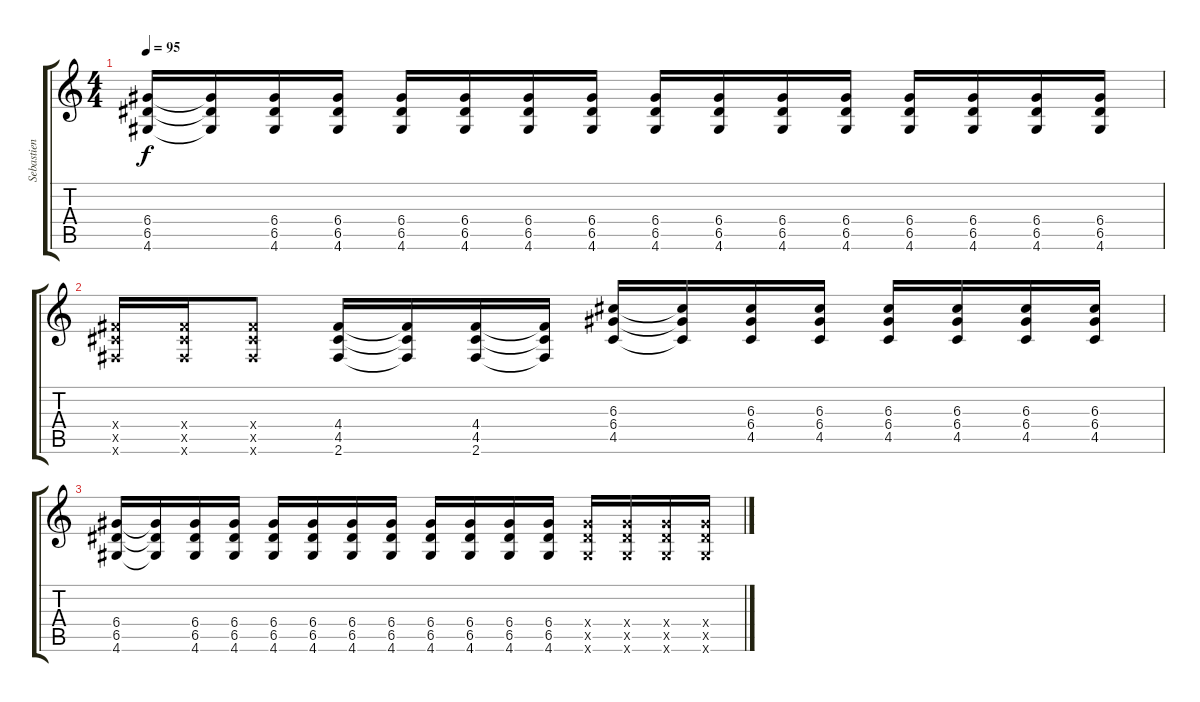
\track ("Sebastien Guitarra 2" "Sebastien ") {instrument distortionguitar}
\staff {score tabs}
\tuning (E4 B3 G3 D3 A2 E2) {hide}
\ts (4 4)
\tempo 95
\clef g2
\ks c
(6.4 6.5 4.6).16{dy f} (6.4{t} 6.5{t} 4.6{t}).16 (6.4 6.5 4.6).16 (6.4 6.5 4.6).16 (6.4 6.5 4.6).16 (6.4 6.5 4.6).16 (6.4 6.5 4.6).16 (6.4 6.5 4.6).16 (6.4 6.5 4.6).16 (6.4 6.5 4.6).16 (6.4 6.5 4.6).16 (6.4 6.5 4.6).16 (6.4 6.5 4.6).16 (6.4 6.5 4.6).16 (6.4 6.5 4.6).16 (6.4 6.5 4.6).16 |
(4.4{x} 4.5{x} 2.6{x}).16 (4.4{x} 4.5{x} 2.6{x}).16 (4.4{x} 4.5{x} 2.6{x}).8 (4.4 4.5 2.6).16 (4.4{t} 4.5{t} 2.6{t}).16 (4.4 4.5 2.6).16 (4.4{t} 4.5{t} 2.6{t}).16 (6.3 6.4 4.5).16 (6.3{t} 6.4{t} 4.5{t}).16 (6.3 6.4 4.5).16 (6.3 6.4 4.5).16 (6.3 6.4 4.5).16 (6.3 6.4 4.5).16 (6.3 6.4 4.5).16 (6.3 6.4 4.5).16 |
(6.4 6.5 4.6).16 (6.4{t} 6.5{t} 4.6{t}).16 (6.4 6.5 4.6).16 (6.4 6.5 4.6).16 (6.4 6.5 4.6).16 (6.4 6.5 4.6).16 (6.4 6.5 4.6).16 (6.4 6.5 4.6).16 (6.4 6.5 4.6).16 (6.4 6.5 4.6).16 (6.4 6.5 4.6).16 (6.4 6.5 4.6).16 (6.4{x} 6.5{x} 4.6{x}).16 (6.4{x} 6.5{x} 4.6{x}).16 (6.4{x} 6.5{x} 4.6{x}).16 (6.4{x} 6.5{x} 4.6{x}).16
